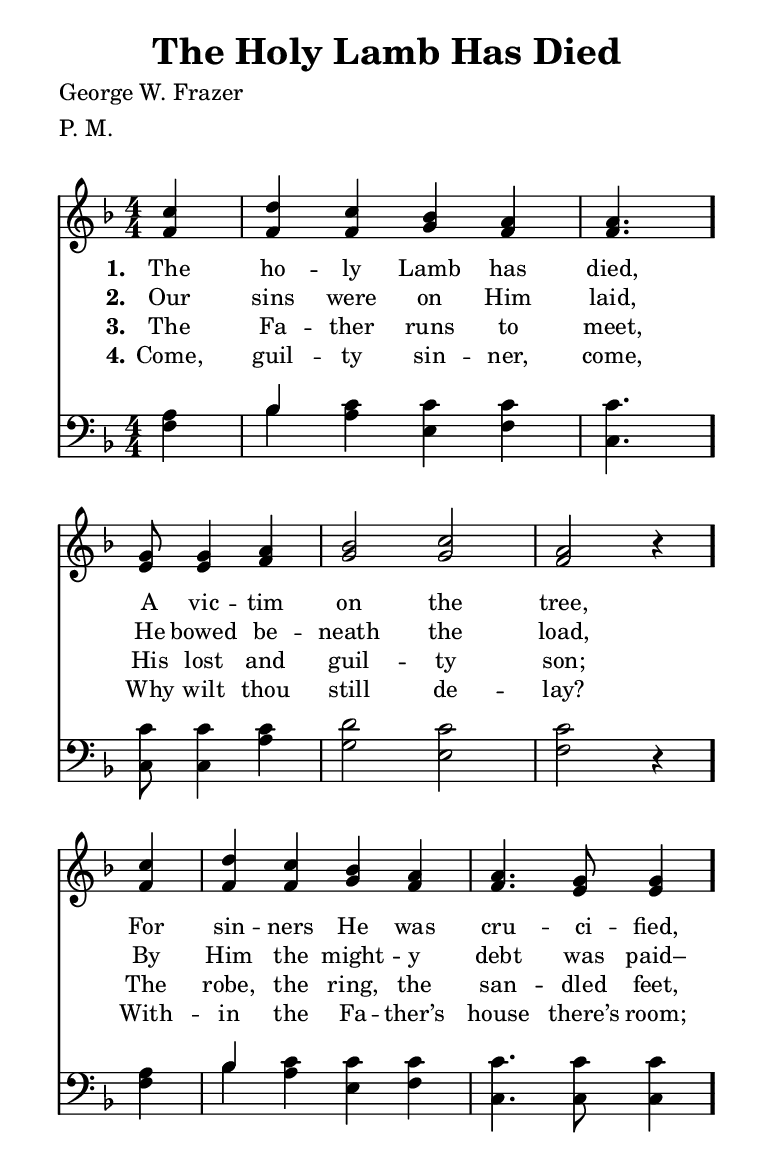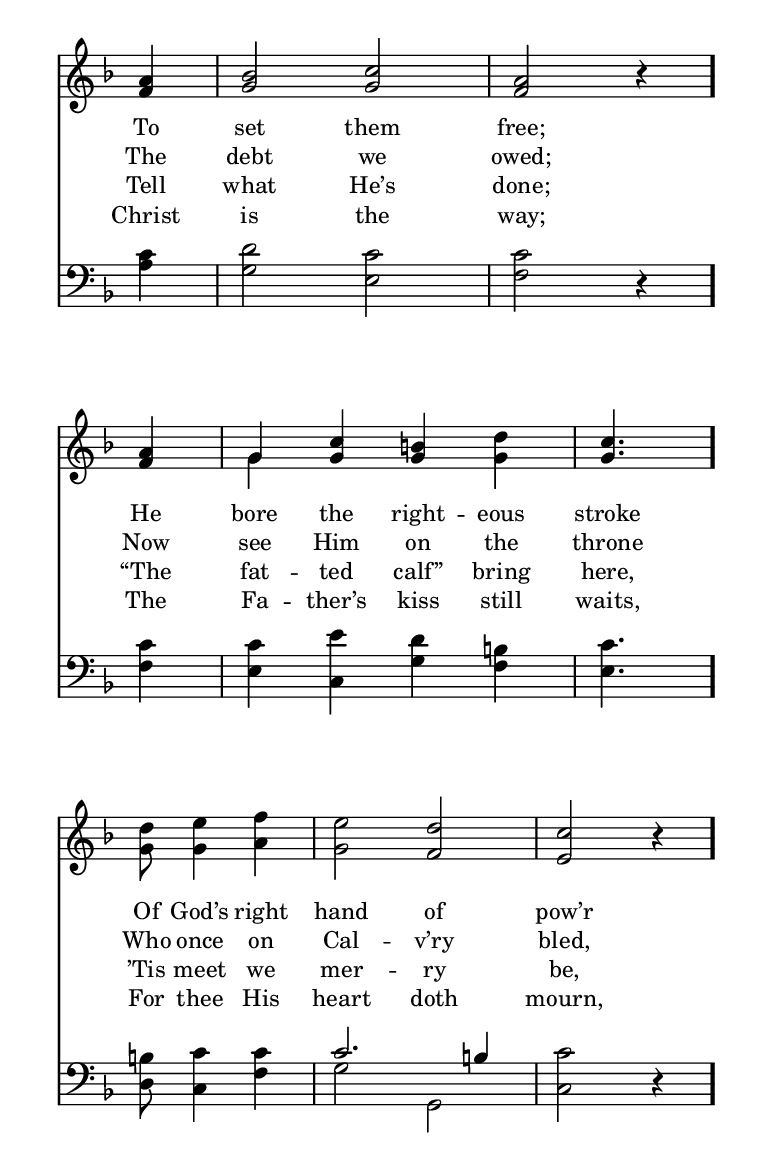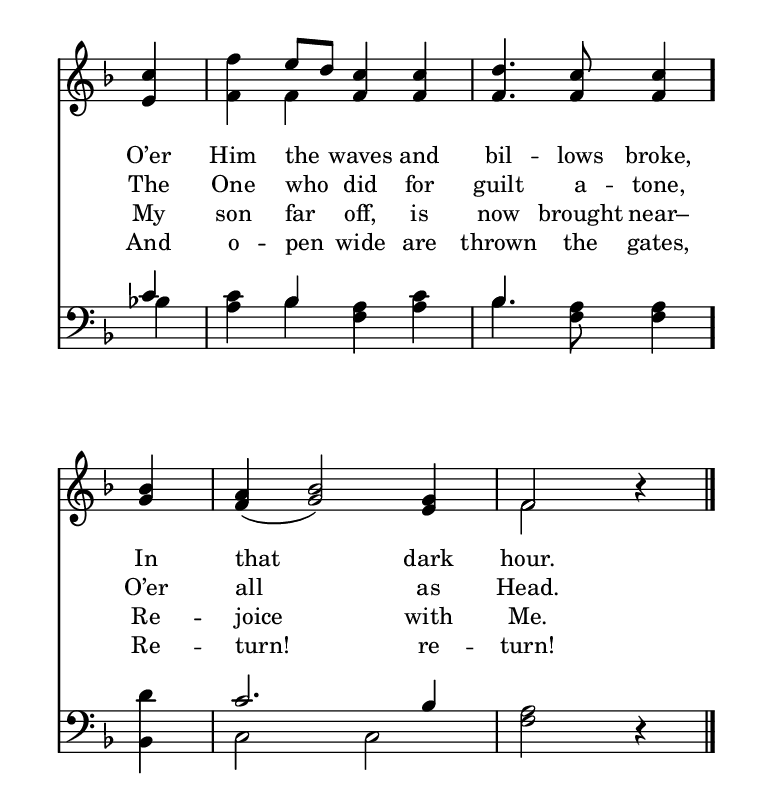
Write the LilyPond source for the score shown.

\include "common/global.ily"
\paper {
  \include "common/paper.ily"
}

\header{
  %gospel
  hymnnumber = "122"
  title = "The Holy Lamb Has Died"
  tunename = ""
  meter = "P. M."
  poet = "George W. Frazer"
  composer = ""
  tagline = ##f
}

% for fermata in MIDI
ta = { \tempo 4=80 }
tb = { \tempo 4=40 }

patternAA = { c4 | c4 c4      c4 c4 | c4. }
patternAB = { c4 | c4 c4      c4 c4 | c4. c8 c4 }
patternAC = { c4 | c4 c8[ c8] c4 c4 | c4. c8 c4 }

patternBA = { c8 c4 c4 | c2  c2 | c2 c4 }
patternBB = {       c4 | c2  c2 | c2 c4 }
patternBC = { c8 c4 c4 | c2. c4 | c2 c4 }
patternBD = {       c4 | c4( c2) c4 | c2 c4 }
patternBE = {       c4 | c2. c4 | c2 c4 }

global = {
  \include "common/overrides.ily"
  \override Staff.TimeSignature.style = #'numbered % original has `c`
  \time 4/4
  \override Score.MetronomeMark.transparent = ##t % hide all fermata changes too
  \ta
  \key f \major
  \partial 4
  \autoBeamOff
}

notesSoprano = {
\global
\relative c'' {

  \changePitch \patternAA { c | d c bes a | a }
  \changePitch \patternBA { g g a | bes c | a r }
  \changePitch \patternAB { c | d c bes a | a g g }
  \changePitch \patternBB { a | bes c | a r }

  \changePitch \patternAA { a | g c b d | c }
  \changePitch \patternBA { d e f | e d | c r }
  \changePitch \patternAC { c | f e d c c | d c c }
  \changePitch \patternBD { bes | a bes g | f r }

  \bar "|."

}
}

notesAlto = {
\global
\relative e' {

  \changePitch \patternAA { f | f f g f | f }
  \changePitch \patternBA { e e f | g g | f r }
  \changePitch \patternAB { f | f f g f | f e e }
  \changePitch \patternBB { f | g g | f r }

  \changePitch \patternAA { f | g g g g | g }
  \changePitch \patternBA { g g a | g f | e r }
  \changePitch \patternAB { e | f f f f | f f f }
  \changePitch \patternBD { g | f g e | f r }

}
}

notesTenor = {
\global
\relative a {

  \changePitch \patternAA { a | bes c c c | c }
  \changePitch \patternBA { c c c | d c | c r }
  \changePitch \patternAB { a | bes c c c | c c c }
  \changePitch \patternBB { c | d c | c r }

  \changePitch \patternAA { c | c e d b | c }
  \changePitch \patternBC { b c c | c b | c r }
  \changePitch \patternAB { c | c bes a c | bes a a }
  \changePitch \patternBE { d | c bes a r }

}
}

notesBass = {
\global
\relative f {

  \changePitch \patternAA { f | bes a e f | c }
  \changePitch \patternBA { c c a' | g e | f r }
  \changePitch \patternAB { f | bes a e f | c c c }
  \changePitch \patternBB { a' | g e | f r }

  \changePitch \patternAA { f | e c g' f | e }
  \changePitch \patternBA { d c f | g g, | c r }
  \changePitch \patternAB { bes'! | a bes f a | bes f f }
  \changePitch \patternBB { bes, | c c | f r }

}
}

wordsA = \lyricmode {
\set stanza = "1."

The ho -- ly Lamb has died, \bar "."
A vic -- tim on the tree, \bar "." \break
For sin -- ners He was cru -- ci -- fied, \bar "."
To set them free; \bar "." \break
He bore the right -- eous stroke \bar "."
Of God’s right hand of pow’r \bar "." \break
O’er Him the waves and bil -- lows broke, \bar "."
In that dark hour. \bar "." \break

}

wordsB = \lyricmode {
\set stanza = "2."

Our sins were on Him laid,
He bowed be -- neath the load,
By Him the might -- y debt was paid–
The debt we owed;
Now see Him on the throne
Who once on Cal -- v’ry bled,
The One who did for guilt a -- tone,
O’er all as Head.

}

wordsC = \lyricmode {
\set stanza = "3."

The Fa -- ther runs to meet,
His lost and guil -- ty son;
The robe, the ring, the san -- dled feet,
Tell what He’s done;
“The fat -- ted calf” bring here,
’Tis meet we mer -- ry be,
My son far off, is now brought near–
Re -- joice with Me.

}

wordsD = \lyricmode {
\set stanza = "4."

Come, guil -- ty sin -- ner, come,
Why wilt thou still de -- lay?
With -- in the Fa -- ther’s house there’s room;
Christ is the way;
The Fa -- ther’s kiss still waits,
For thee His heart doth mourn,
And o -- pen wide are thrown the gates,
Re -- turn! re -- turn!

}

\score {
  \context ChoirStaff <<
    \context Staff = upper <<
      \set Staff.autoBeaming = ##f
      \set ChoirStaff.systemStartDelimiter = #'SystemStartBar
      \set ChoirStaff.printPartCombineTexts = ##f
      \partcombine #'(2 . 9) \notesSoprano \notesAlto
      \context NullVoice = sopranos { \voiceOne << \notesSoprano >> }
      \context NullVoice = altos { \voiceTwo << \notesAlto >> }
      \context Lyrics = one   \lyricsto sopranos \wordsA
      \context Lyrics = two   \lyricsto sopranos \wordsB
      \context Lyrics = three \lyricsto sopranos \wordsC
      \context Lyrics = four  \lyricsto sopranos \wordsD
    >>
    \context Staff = men <<
      \set Staff.autoBeaming = ##f
      \clef bass
      \set ChoirStaff.printPartCombineTexts = ##f
      \partcombine #'(2 . 9) \notesTenor \notesBass
      \context NullVoice = tenors { \voiceOne << \notesTenor >> }
      \context NullVoice = basses { \voiceTwo << \notesBass >> }
    >>
  >>
  \layout {
    \include "common/layout.ily"
  }
  \midi{
    \include "common/midi.ily"
  }
}

\version "2.19.49"  % necessary for upgrading to future LilyPond versions.

% vi:set et ts=2 sw=2 ai nocindent syntax=lilypond:
